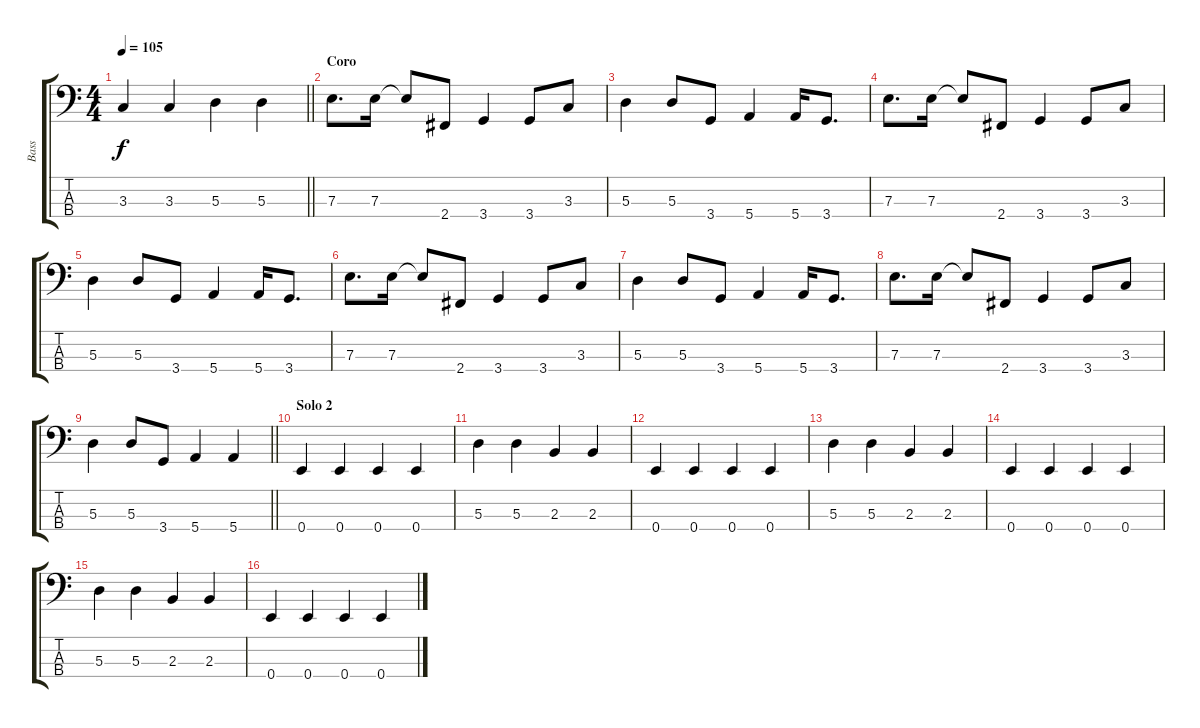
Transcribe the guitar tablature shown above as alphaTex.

\track ("Bass" "Bass") {instrument electricbasspick}
\staff {score tabs}
\tuning (G2 D2 A1 E1) {hide}
\ts (4 4)
\tempo 105
\clef f4
\barLineRight lightlight
\ks c
3.3.4{dy f} 3.3.4 5.3.4 5.3.4 |
\section ("" "Coro")
7.3.8{d} 7.3.16 7.3{t}.8 2.4.8 3.4.4 3.4.8 3.3.8 |
5.3.4 5.3.8 3.4.8 5.4.4 5.4.16 3.4.8{d} |
7.3.8{d} 7.3.16 7.3{t}.8 2.4.8 3.4.4 3.4.8 3.3.8 |
5.3.4 5.3.8 3.4.8 5.4.4 5.4.16 3.4.8{d} |
7.3.8{d} 7.3.16 7.3{t}.8 2.4.8 3.4.4 3.4.8 3.3.8 |
5.3.4 5.3.8 3.4.8 5.4.4 5.4.16 3.4.8{d} |
7.3.8{d} 7.3.16 7.3{t}.8 2.4.8 3.4.4 3.4.8 3.3.8 |
\barLineRight lightlight
5.3.4 5.3.8 3.4.8 5.4.4 5.4.4 |
\section ("" "Solo 2")
0.4.4 0.4.4 0.4.4 0.4.4 |
5.3.4 5.3.4 2.3.4 2.3.4 |
0.4.4 0.4.4 0.4.4 0.4.4 |
5.3.4 5.3.4 2.3.4 2.3.4 |
0.4.4 0.4.4 0.4.4 0.4.4 |
5.3.4 5.3.4 2.3.4 2.3.4 |
0.4.4 0.4.4 0.4.4 0.4.4
